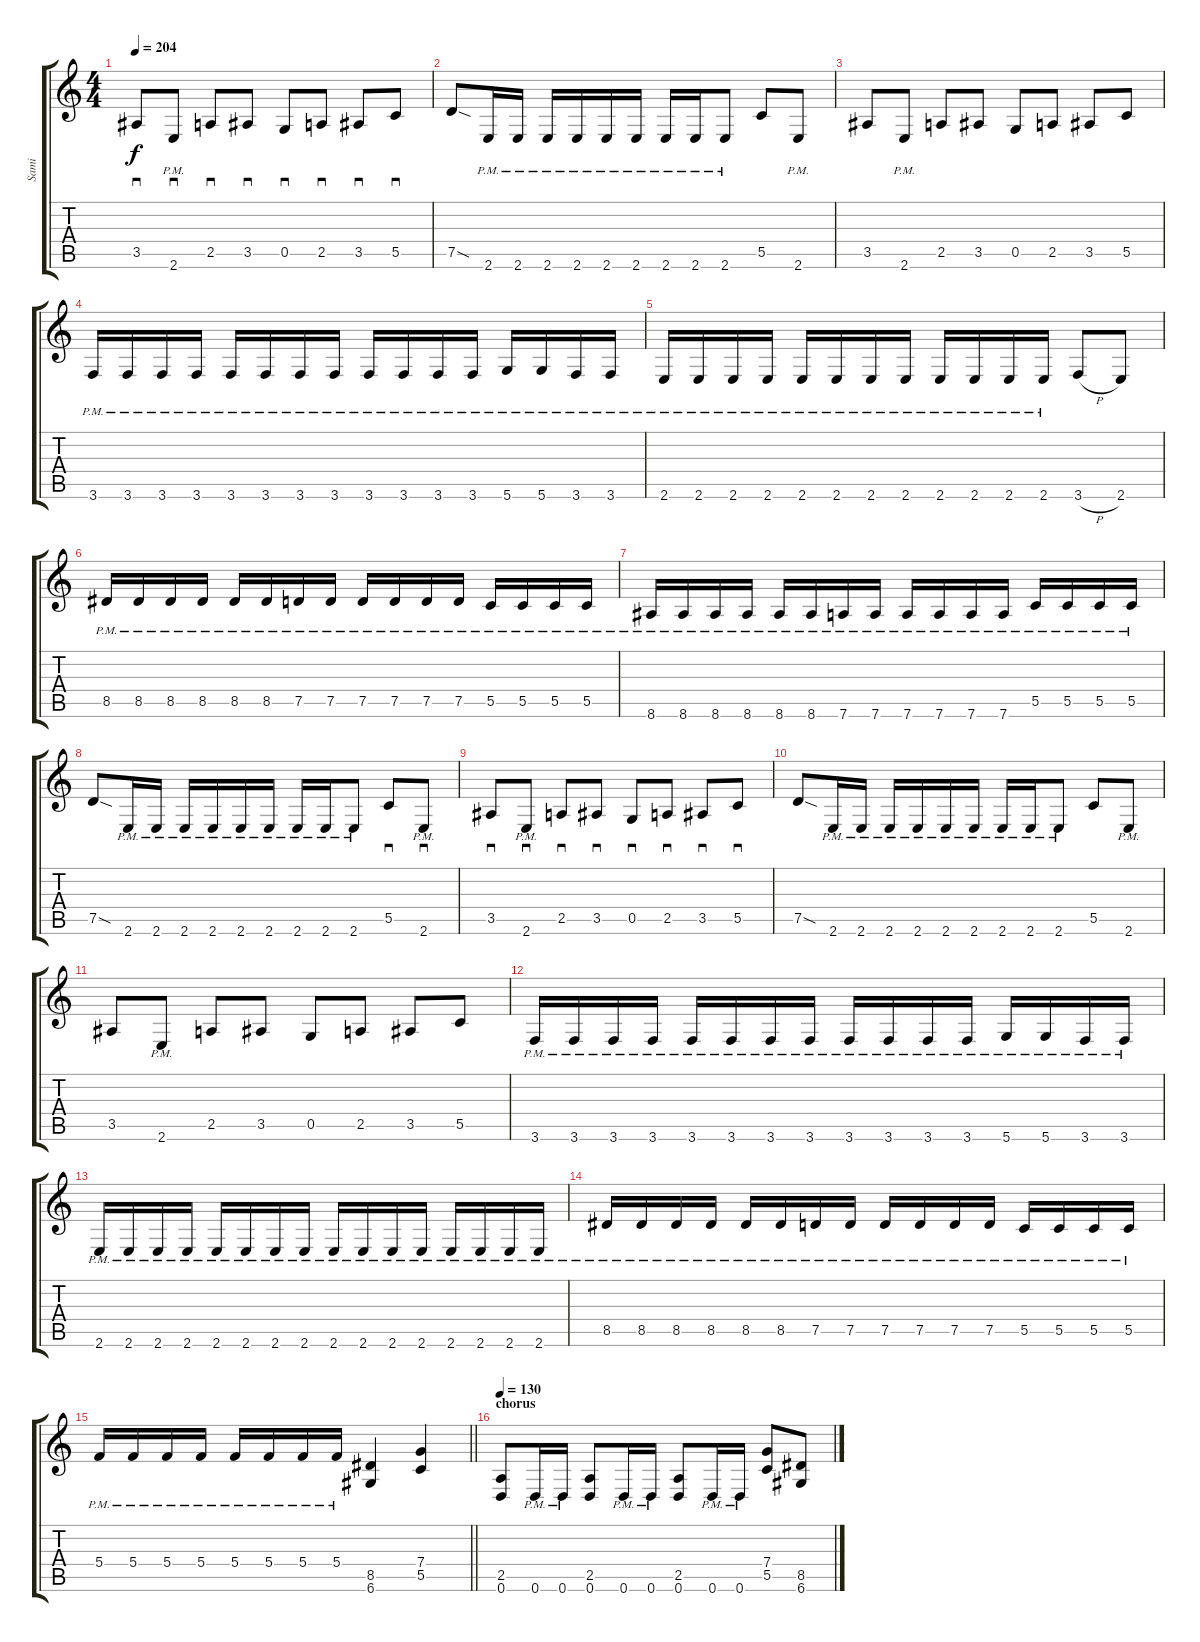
\track ("Sami" "Sami") {instrument distortionguitar}
\staff {score tabs}
\tuning (D4 A3 F3 C3 G2 D2) {hide}
\ts (4 4)
\tempo 204
\clef g2
\ks c
3.5.8{sd dy f} 2.6{pm}.8{sd} 2.5.8{sd} 3.5.8{sd} 0.5.8{sd} 2.5.8{sd} 3.5.8{sd} 5.5.8{sd} |
7.5{sod}.8 2.6{pm}.16 2.6{pm}.16 2.6{pm}.16 2.6{pm}.16 2.6{pm}.16 2.6{pm}.16 2.6{pm}.16 2.6{pm}.16 2.6{pm}.8 5.5.8 2.6{pm}.8 |
3.5.8 2.6{pm}.8 2.5.8 3.5.8 0.5.8 2.5.8 3.5.8 5.5.8 |
3.6{pm}.16 3.6{pm}.16 3.6{pm}.16 3.6{pm}.16 3.6{pm}.16 3.6{pm}.16 3.6{pm}.16 3.6{pm}.16 3.6{pm}.16 3.6{pm}.16 3.6{pm}.16 3.6{pm}.16 5.6{pm}.16 5.6{pm}.16 3.6{pm}.16 3.6{pm}.16 |
2.6{pm}.16 2.6{pm}.16 2.6{pm}.16 2.6{pm}.16 2.6{pm}.16 2.6{pm}.16 2.6{pm}.16 2.6{pm}.16 2.6{pm}.16 2.6{pm}.16 2.6{pm}.16 2.6{pm}.16 3.6{h}.8 2.6.8 |
8.5{pm}.16 8.5{pm}.16 8.5{pm}.16 8.5{pm}.16 8.5{pm}.16 8.5{pm}.16 7.5{pm}.16 7.5{pm}.16 7.5{pm}.16 7.5{pm}.16 7.5{pm}.16 7.5{pm}.16 5.5{pm}.16 5.5{pm}.16 5.5{pm}.16 5.5{pm}.16 |
8.6{pm}.16 8.6{pm}.16 8.6{pm}.16 8.6{pm}.16 8.6{pm}.16 8.6{pm}.16 7.6{pm}.16 7.6{pm}.16 7.6{pm}.16 7.6{pm}.16 7.6{pm}.16 7.6{pm}.16 5.5{pm}.16 5.5{pm}.16 5.5{pm}.16 5.5{pm}.16 |
7.5{sod}.8 2.6{pm}.16 2.6{pm}.16 2.6{pm}.16 2.6{pm}.16 2.6{pm}.16 2.6{pm}.16 2.6{pm}.16 2.6{pm}.16 2.6{pm}.8 5.5.8{sd} 2.6{pm}.8{sd} |
3.5.8{sd} 2.6{pm}.8{sd} 2.5.8{sd} 3.5.8{sd} 0.5.8{sd} 2.5.8{sd} 3.5.8{sd} 5.5.8{sd} |
7.5{sod}.8 2.6{pm}.16 2.6{pm}.16 2.6{pm}.16 2.6{pm}.16 2.6{pm}.16 2.6{pm}.16 2.6{pm}.16 2.6{pm}.16 2.6{pm}.8 5.5.8 2.6{pm}.8 |
3.5.8 2.6{pm}.8 2.5.8 3.5.8 0.5.8 2.5.8 3.5.8 5.5.8 |
3.6{pm}.16 3.6{pm}.16 3.6{pm}.16 3.6{pm}.16 3.6{pm}.16 3.6{pm}.16 3.6{pm}.16 3.6{pm}.16 3.6{pm}.16 3.6{pm}.16 3.6{pm}.16 3.6{pm}.16 5.6{pm}.16 5.6{pm}.16 3.6{pm}.16 3.6{pm}.16 |
2.6{pm}.16 2.6{pm}.16 2.6{pm}.16 2.6{pm}.16 2.6{pm}.16 2.6{pm}.16 2.6{pm}.16 2.6{pm}.16 2.6{pm}.16 2.6{pm}.16 2.6{pm}.16 2.6{pm}.16 2.6{pm}.16 2.6{pm}.16 2.6{pm}.16 2.6{pm}.16 |
8.5{pm}.16 8.5{pm}.16 8.5{pm}.16 8.5{pm}.16 8.5{pm}.16 8.5{pm}.16 7.5{pm}.16 7.5{pm}.16 7.5{pm}.16 7.5{pm}.16 7.5{pm}.16 7.5{pm}.16 5.5{pm}.16 5.5{pm}.16 5.5{pm}.16 5.5{pm}.16 |
\barLineRight lightlight
5.4{pm}.16 5.4{pm}.16 5.4{pm}.16 5.4{pm}.16 5.4{pm}.16 5.4{pm}.16 5.4{pm}.16 5.4{pm}.16 (8.5 6.6).4 (7.4 5.5).4 |
\section ("" "chorus")
\tempo 130
(2.5 0.6).8 0.6{pm}.16 0.6{pm}.16 (2.5 0.6).8 0.6{pm}.16 0.6{pm}.16 (2.5 0.6).8 0.6{pm}.16 0.6{pm}.16 (7.4 5.5).8 (8.5 6.6).8
